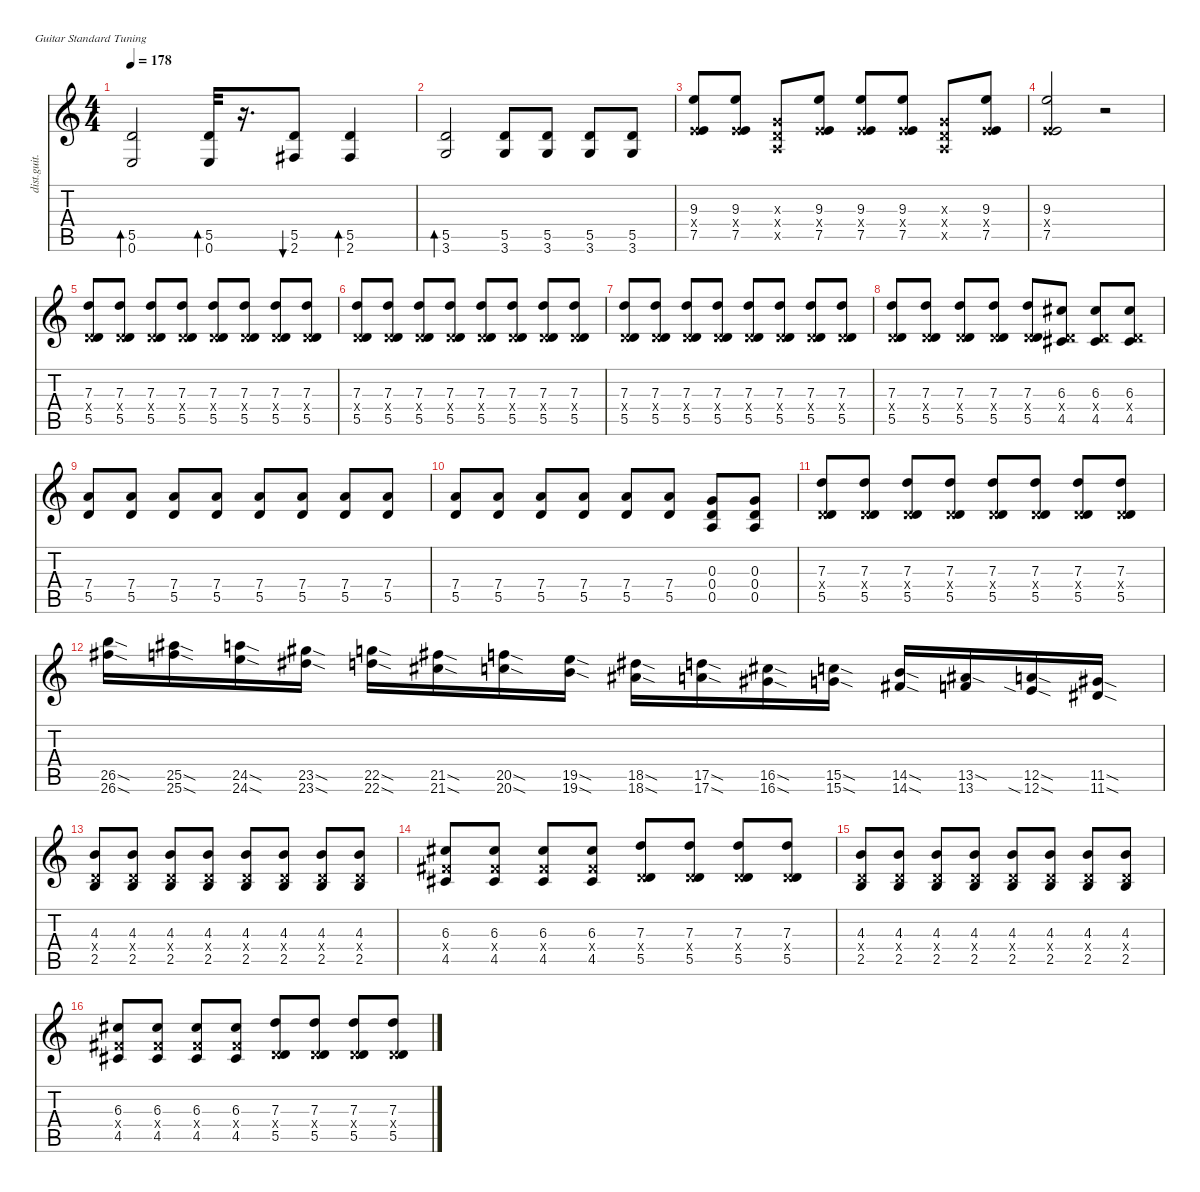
\defaultSystemsLayout 4
\hideDynamics
\bracketExtendMode nobrackets
\otherSystemsTrackNameOrientation horizontal
\track ("Lead Guitar" "dist.guit.") {mute instrument distortionguitar}
\staff {score tabs}
\tuning (E4 B3 G3 D3 A2 E2)
\ts (4 4)
\tempo 178
\clef g2
\ks c
(5.5 0.6).2{bd 120 dy f beam Up} (5.5 0.6).32{bd 120 beam Up} r.16{d beam Up} (5.5 2.6{acc #}).8{bu 120 beam Up} (5.5 2.6{acc #}).4{bd 120 beam Up} |
(5.5 3.6).2{bd 120 beam Up} (5.5 3.6).8{beam Up} (5.5 3.6).8{beam Up} (5.5 3.6).8{beam Up} (5.5 3.6).8{beam Up} |
(9.3 2.4{x} 7.5).8{instrument distortionguitar beam Up} (9.3 2.4{x} 7.5).8{beam Up} (0.3{x} 0.4{x} 0.5{x}).8{beam Up} (9.3 2.4{x} 7.5).8{beam Up} (9.3 2.4{x} 7.5).8{beam Up} (9.3 2.4{x} 7.5).8{beam Up} (0.3{x} 0.4{x} 0.5{x}).8{beam Up} (9.3 2.4{x} 7.5).8{beam Up} |
(9.3 2.4{x} 7.5).2{beam Up} r.2{beam Up} |
(7.3 0.4{x} 5.5).8{beam Up} (7.3 0.4{x} 5.5).8{beam Up} (7.3 0.4{x} 5.5).8{beam Up} (7.3 0.4{x} 5.5).8{beam Up} (7.3 0.4{x} 5.5).8{beam Up} (7.3 0.4{x} 5.5).8{beam Up} (7.3 0.4{x} 5.5).8{beam Up} (7.3 0.4{x} 5.5).8{beam Up} |
(7.3 0.4{x} 5.5).8{beam Up} (7.3 0.4{x} 5.5).8{beam Up} (7.3 0.4{x} 5.5).8{beam Up} (7.3 0.4{x} 5.5).8{beam Up} (7.3 0.4{x} 5.5).8{beam Up} (7.3 0.4{x} 5.5).8{beam Up} (7.3 0.4{x} 5.5).8{beam Up} (7.3 0.4{x} 5.5).8{beam Up} |
(7.3 0.4{x} 5.5).8{beam Up} (7.3 0.4{x} 5.5).8{beam Up} (7.3 0.4{x} 5.5).8{beam Up} (7.3 0.4{x} 5.5).8{beam Up} (7.3 0.4{x} 5.5).8{beam Up} (7.3 0.4{x} 5.5).8{beam Up} (7.3 0.4{x} 5.5).8{beam Up} (7.3 0.4{x} 5.5).8{beam Up} |
(7.3 0.4{x} 5.5).8{beam Up} (7.3 0.4{x} 5.5).8{beam Up} (7.3 0.4{x} 5.5).8{beam Up} (7.3 0.4{x} 5.5).8{beam Up} (7.3 0.4{x} 5.5).8{beam Up} (6.3{acc #} 0.4{x} 4.5{acc #}).8{beam Up} (6.3{acc #} 0.4{x} 4.5{acc #}).8{beam Up} (6.3{acc #} 0.4{x} 4.5{acc #}).8{beam Up} |
(7.4 5.5).8{beam Up} (7.4 5.5).8{beam Up} (7.4 5.5).8{beam Up} (7.4 5.5).8{beam Up} (7.4 5.5).8{beam Up} (7.4 5.5).8{beam Up} (7.4 5.5).8{beam Up} (7.4 5.5).8{beam Up} |
(7.4 5.5).8{beam Up} (7.4 5.5).8{beam Up} (7.4 5.5).8{beam Up} (7.4 5.5).8{beam Up} (7.4 5.5).8{beam Up} (7.4 5.5).8{beam Up} (0.3 0.4 0.5).8{beam Up} (0.3 0.4 0.5).8{beam Up} |
(7.3 0.4{x} 5.5).8{beam Up} (7.3 0.4{x} 5.5).8{beam Up} (7.3 0.4{x} 5.5).8{beam Up} (7.3 0.4{x} 5.5).8{beam Up} (7.3 0.4{x} 5.5).8{beam Up} (7.3 0.4{x} 5.5).8{beam Up} (7.3 0.4{x} 5.5).8{beam Up} (7.3 0.4{x} 5.5).8{beam Up} |
(26.5{sod} 26.6{sod acc #}).16{beam Down} (25.5{sod acc #} 25.6{sod}).16{beam Down} (24.5{sod} 24.6{sod}).16{beam Down} (23.5{sod acc #} 23.6{sod acc #}).16{beam Down} (22.5{sod} 22.6{sod}).16{beam Down} (21.5{sod acc #} 21.6{sod acc #}).16{beam Down} (20.5{sod} 20.6{sod}).16{beam Down} (19.5{sod} 19.6{sod}).16{beam Down} (18.5{sod acc #} 18.6{sod acc #}).16{beam Down} (17.5{sod} 17.6{sod}).16{beam Down} (16.5{sod acc #} 16.6{sod acc #}).16{beam Down} (15.5{sod} 15.6{sod}).16{beam Down} (14.5{sod} 14.6{sod acc #}).16{beam Up} (13.5{sod acc #} 13.6).16{beam Up} (12.5{sod} 12.6{sia sod}).16{beam Up} (11.5{sod acc #} 11.6{sod acc #}).16{beam Up} |
(4.3 0.4{x} 2.5).8{beam Up} (4.3 0.4{x} 2.5).8{beam Up} (4.3 0.4{x} 2.5).8{beam Up} (4.3 0.4{x} 2.5).8{beam Up} (4.3 0.4{x} 2.5).8{beam Up} (4.3 0.4{x} 2.5).8{beam Up} (4.3 0.4{x} 2.5).8{beam Up} (4.3 0.4{x} 2.5).8{beam Up} |
(6.3{acc #} 4.4{x acc #} 4.5{acc #}).8{beam Up} (6.3{acc #} 4.4{x acc #} 4.5{acc #}).8{beam Up} (6.3{acc #} 4.4{x acc #} 4.5{acc #}).8{beam Up} (6.3{acc #} 4.4{x acc #} 4.5{acc #}).8{beam Up} (7.3 0.4{x} 5.5).8{beam Up} (7.3 0.4{x} 5.5).8{beam Up} (7.3 0.4{x} 5.5).8{beam Up} (7.3 0.4{x} 5.5).8{beam Up} |
(4.3 0.4{x} 2.5).8{beam Up} (4.3 0.4{x} 2.5).8{beam Up} (4.3 0.4{x} 2.5).8{beam Up} (4.3 0.4{x} 2.5).8{beam Up} (4.3 0.4{x} 2.5).8{beam Up} (4.3 0.4{x} 2.5).8{beam Up} (4.3 0.4{x} 2.5).8{beam Up} (4.3 0.4{x} 2.5).8{beam Up} |
(6.3{acc #} 4.4{x acc #} 4.5{acc #}).8{beam Up} (6.3{acc #} 4.4{x acc #} 4.5{acc #}).8{beam Up} (6.3{acc #} 4.4{x acc #} 4.5{acc #}).8{beam Up} (6.3{acc #} 4.4{x acc #} 4.5{acc #}).8{beam Up} (7.3 0.4{x} 5.5).8{beam Up} (7.3 0.4{x} 5.5).8{beam Up} (7.3 0.4{x} 5.5).8{beam Up} (7.3 0.4{x} 5.5).8{beam Up}
